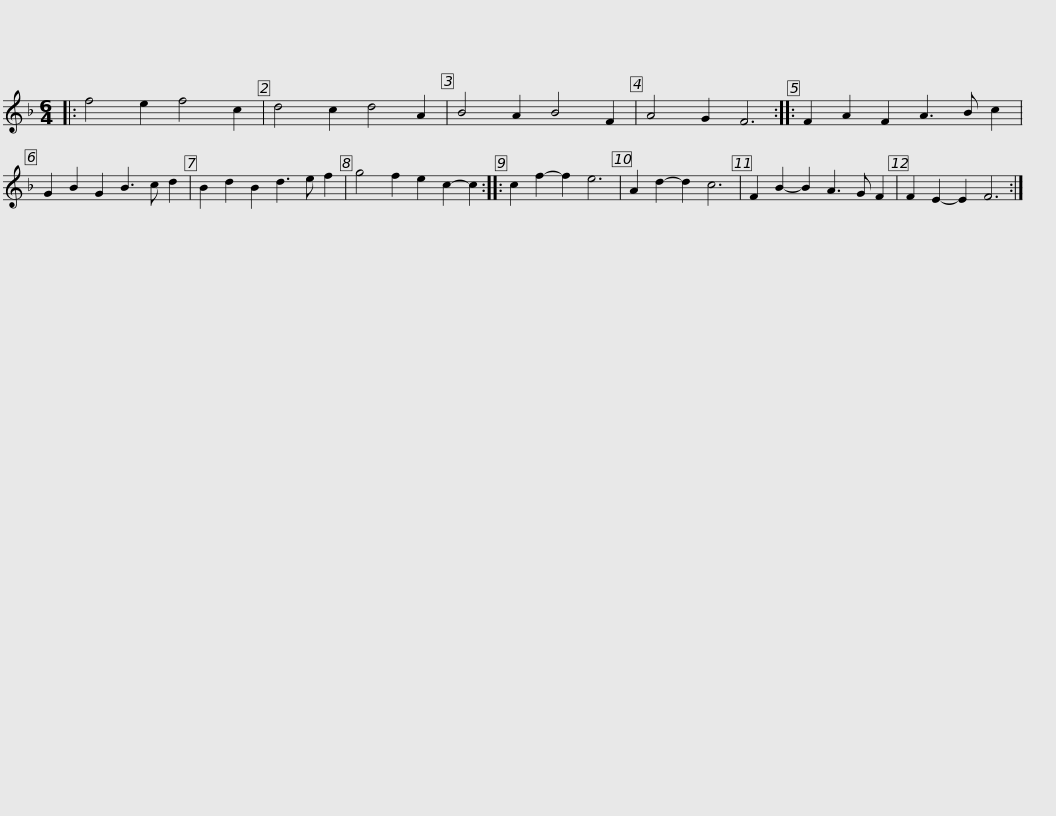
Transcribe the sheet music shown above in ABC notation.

X:1
L:1/8
M:6/4
I:linebreak $
K:F
V:1 treble
V:1
|: f4 e2 f4 c2 | d4 c2 d4 A2 | B4 A2 B4 F2 | A4 G2 F6 :: F2 A2 F2 A3 B c2 | %5
 G2 B2 G2 B3 c d2 | B2 d2 B2 d3 e f2 |$ g4 f2 e2 c2- c2 :: c2 f2- f2 e6 | A2 d2- d2 c6 | %10
 F2 B2- B2 A3 G F2 | F2 E2- E2 F6 :| %12
